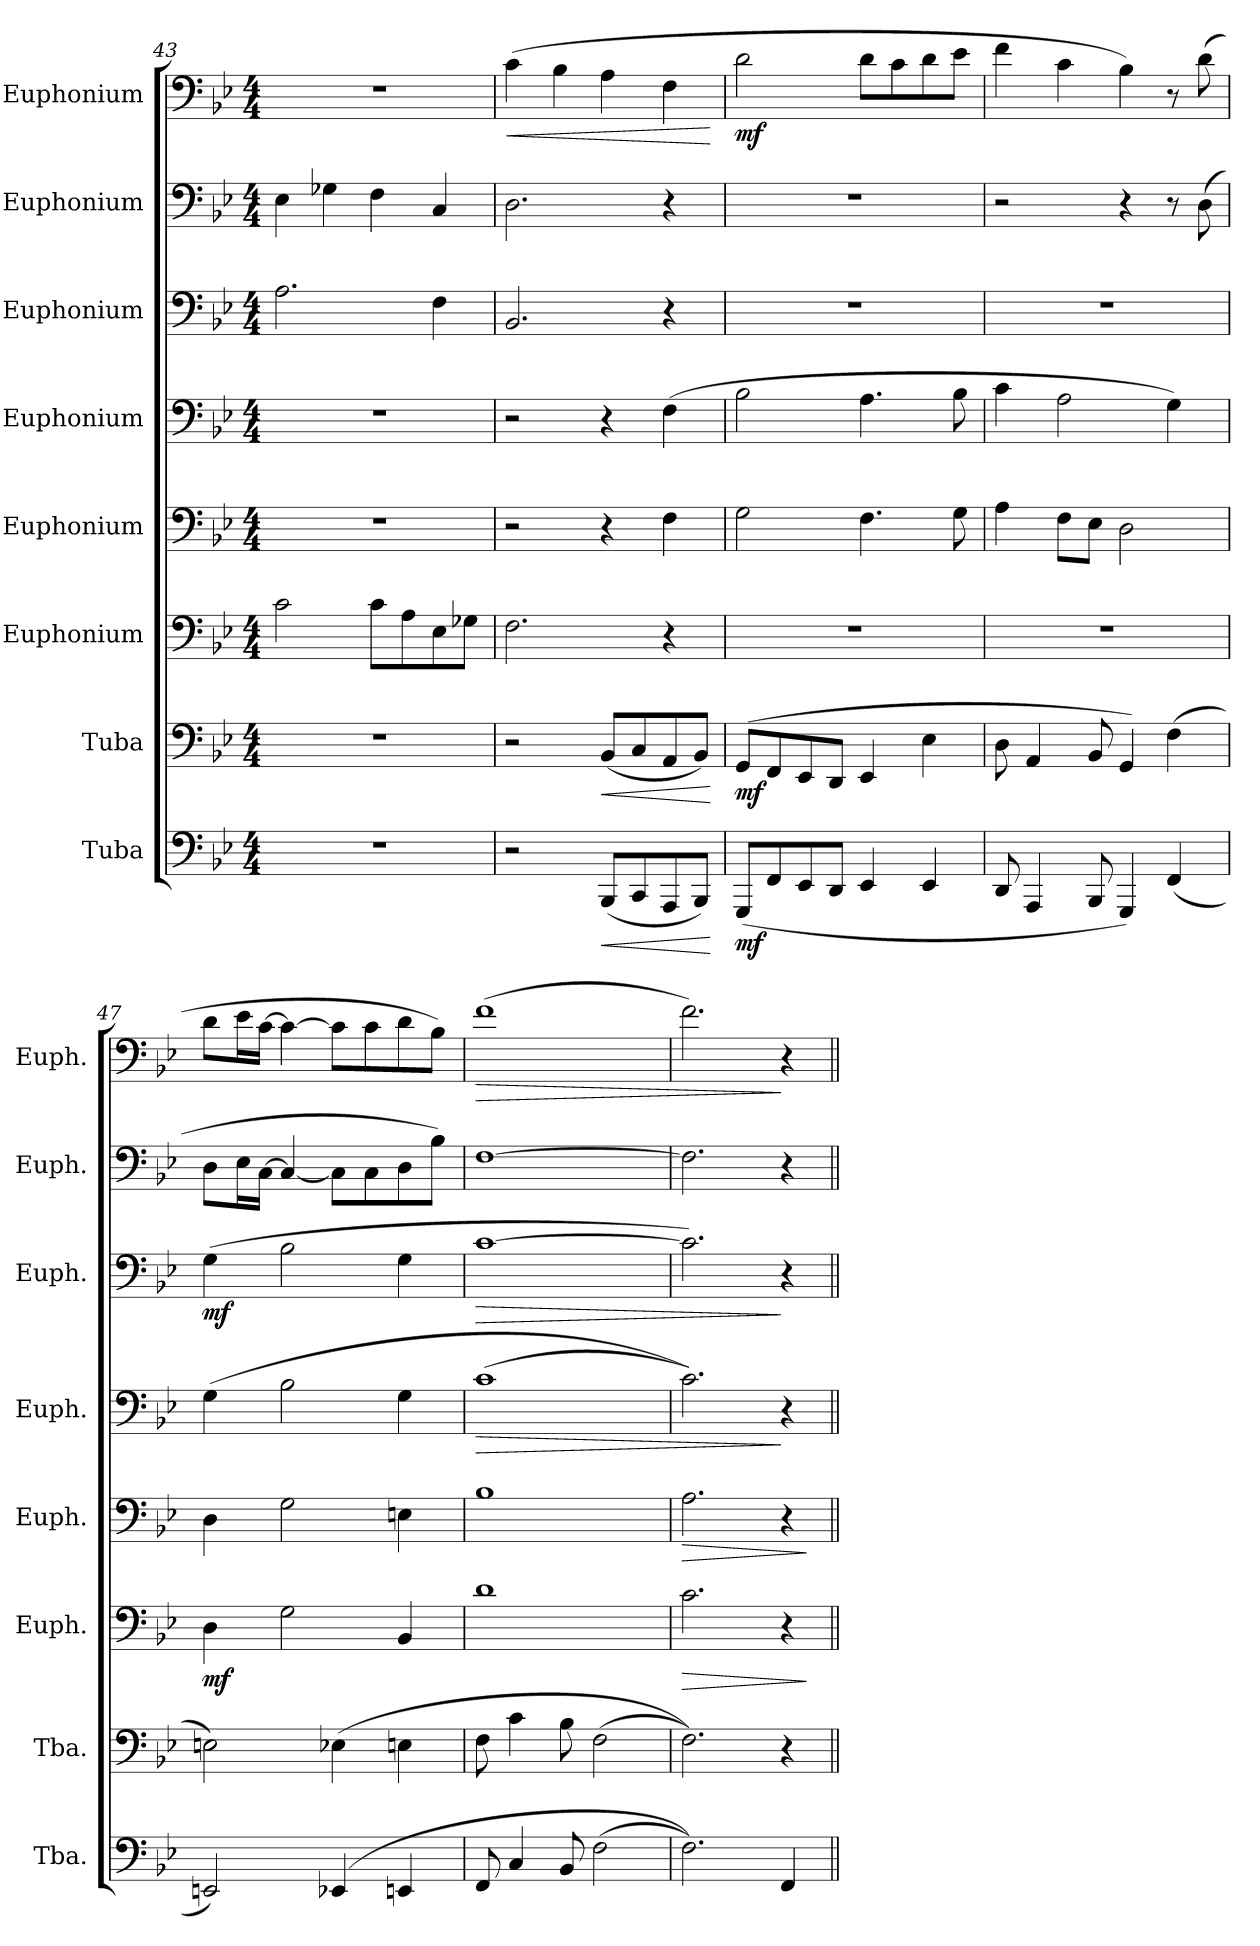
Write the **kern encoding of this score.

**kern	**dynam	**kern	**dynam	**kern	**dynam	**kern	**dynam	**kern	**dynam	**kern	**dynam	**kern	**kern	**dynam
*part8	*part8	*part7	*part7	*part6	*part6	*part5	*part5	*part4	*part4	*part3	*part3	*part2	*part1	*part1
*staff8	*staff8	*staff7	*staff7	*staff6	*staff6	*staff5	*staff5	*staff4	*staff4	*staff3	*staff3	*staff2	*staff1	*staff1
*I"Tuba	*	*I"Tuba	*	*I"Euphonium	*	*I"Euphonium	*	*I"Euphonium	*	*I"Euphonium	*	*I"Euphonium	*I"Euphonium	*
*I'Tba.	*	*I'Tba.	*	*I'Euph.	*	*I'Euph.	*	*I'Euph.	*	*I'Euph.	*	*I'Euph.	*I'Euph.	*
*clefF4	*	*clefF4	*	*clefF4	*	*clefF4	*	*clefF4	*	*clefF4	*	*clefF4	*clefF4	*
*k[b-e-]	*	*k[b-e-]	*	*k[b-e-]	*	*k[b-e-]	*	*k[b-e-]	*	*k[b-e-]	*	*k[b-e-]	*k[b-e-]	*
*M4/4	*	*M4/4	*	*M4/4	*	*M4/4	*	*M4/4	*	*M4/4	*	*M4/4	*M4/4	*
=43	=43	=43	=43	=43	=43	=43	=43	=43	=43	=43	=43	=43	=43	=43
1r	.	1r	.	2c\	.	1r	.	1r	.	2.A\	.	4E-\	1r	.
.	.	.	.	.	.	.	.	.	.	.	.	4G-X\	.	.
.	.	.	.	8c\L	.	.	.	.	.	.	.	4F\	.	.
.	.	.	.	8A\	.	.	.	.	.	.	.	.	.	.
.	.	.	.	8E-\	.	.	.	.	.	4F\	.	4C/	.	.
.	.	.	.	8G-X\J	.	.	.	.	.	.	.	.	.	.
=44	=44	=44	=44	=44	=44	=44	=44	=44	=44	=44	=44	=44	=44	=44
!	!	!	!	!	!	!	!	!	!	!	!	!	!	!LO:HP:b
2r	.	2r	.	2.F\	.	2r	.	2r	.	2.BB-/	.	2.D\	(>4c\	<
.	.	.	.	.	.	.	.	.	.	.	.	.	4B-\	.
!	!LO:HP:b	!	!LO:HP:b	!	!	!	!	!	!	!	!	!	!	!
(<8BBB-/L	<	(<8BB-/L	<	.	.	4r	.	4r	.	.	.	.	4A\	.
8CC/	.	8C/	.	.	.	.	.	.	.	.	.	.	.	.
8AAA/	.	8AA/	.	4r	.	4F\	.	(>4F\	.	4r	.	4r	4F\	.
8BBB-/J)	.	8BB-/J)	.	.	.	.	.	.	.	.	.	.	.	.
.	[	.	[	.	.	.	.	.	.	.	.	.	.	[
=45	=45	=45	=45	=45	=45	=45	=45	=45	=45	=45	=45	=45	=45	=45
!	!LO:DY:b	!	!LO:DY:b	!	!	!	!	!	!	!	!	!	!	!LO:DY:b
(>8GGG/L	mf	(>8GG/L	mf	1r	.	2G\	.	2B-\	.	1r	.	1r	2d\	mf
8FF/	.	8FF/	.	.	.	.	.	.	.	.	.	.	.	.
8EE-/	.	8EE-/	.	.	.	.	.	.	.	.	.	.	.	.
8DD/J	.	8DD/J	.	.	.	.	.	.	.	.	.	.	.	.
4EE-/	.	4EE-/	.	.	.	4.F\	.	4.A\	.	.	.	.	8d\L	.
.	.	.	.	.	.	.	.	.	.	.	.	.	8c\	.
4EE-/	.	4E-\	.	.	.	.	.	.	.	.	.	.	8d\	.
.	.	.	.	.	.	8G\	.	8B-\	.	.	.	.	8e-\J	.
!!LO:LB:g=z
=46	=46	=46	=46	=46	=46	=46	=46	=46	=46	=46	=46	=46	=46	=46
8DD/	.	8D\	.	1r	.	4A\	.	4c\	.	1r	.	2r	4f\	.
4AAA/	.	4AA/	.	.	.	.	.	.	.	.	.	.	.	.
.	.	.	.	.	.	8F\L	.	2A\	.	.	.	.	4c\	.
8BBB-/	.	8BB-/	.	.	.	8E-\J	.	.	.	.	.	.	.	.
4GGG/)	.	4GG/)	.	.	.	2D\	.	.	.	.	.	4r	4B-\)	.
(<4FF/	.	(>4F\	.	.	.	.	.	4G\)	.	.	.	8r	8r	.
.	.	.	.	.	.	.	.	.	.	.	.	(>8D\	(>8d\	.
=47	=47	=47	=47	=47	=47	=47	=47	=47	=47	=47	=47	=47	=47	=47
!	!	!	!	!	!LO:DY:b	!	!	!	!	!	!LO:DY:b	!	!	!
2EEn/)	.	2En\)	.	4D\	mf	4D\	.	(>4G\	.	(>4G\	mf	8D\L	8d\L	.
.	.	.	.	.	.	.	.	.	.	.	.	16E-\L	16e-\L	.
.	.	.	.	.	.	.	.	.	.	.	.	[16C\JJ	[16c\JJ	.
.	.	.	.	2G\	.	2G\	.	2B-\	.	2B-\	.	4C/_	4c\_	.
(>4EE-X/	.	(>4E-X\	.	.	.	.	.	.	.	.	.	8C\L]	8c\L]	.
.	.	.	.	.	.	.	.	.	.	.	.	8C\	8c\	.
4EEn/	.	4En\	.	4BB-/	.	4En\	.	4G\	.	4G\	.	8D\	8d\	.
.	.	.	.	.	.	.	.	.	.	.	.	8B-\J)	8B-\J)	.
=48	=48	=48	=48	=48	=48	=48	=48	=48	=48	=48	=48	=48	=48	=48
!	!	!	!	!	!	!	!	!	!LO:HP:b	!	!LO:HP:b	!	!	!LO:HP:b
8FF/	.	8F\	.	1d	.	1B-	.	(>1c	>	[1c	>	[1F	(>1f	>
4C/	.	4c\	.	.	.	.	.	.	.	.	.	.	.	.
8BB-/	.	8B-\	.	.	.	.	.	.	.	.	.	.	.	.
(>2F\	.	(>2F\	.	.	.	.	.	.	.	.	.	.	.	.
=49	=49	=49	=49	=49	=49	=49	=49	=49	=49	=49	=49	=49	=49	=49
!	!	!	!	!	!LO:HP:b	!	!LO:HP:b	!	!	!	!	!	!	!
2.F\))	.	2.F\))	.	2.c\	>	2.A\	>	2.c\))	.	2.c\])	.	2.F\]	2.f\)	.
4FF/	.	4r	.	4r	.	4r	.	4r	]	4r	]	4r	4r	]
.	.	.	.	.	]	.	]	.	.	.	.	.	.	.
=||	=||	=||	=||	=||	=||	=||	=||	=||	=||	=||	=||	=||	=||	=||
*-	*-	*-	*-	*-	*-	*-	*-	*-	*-	*-	*-	*-	*-	*-
